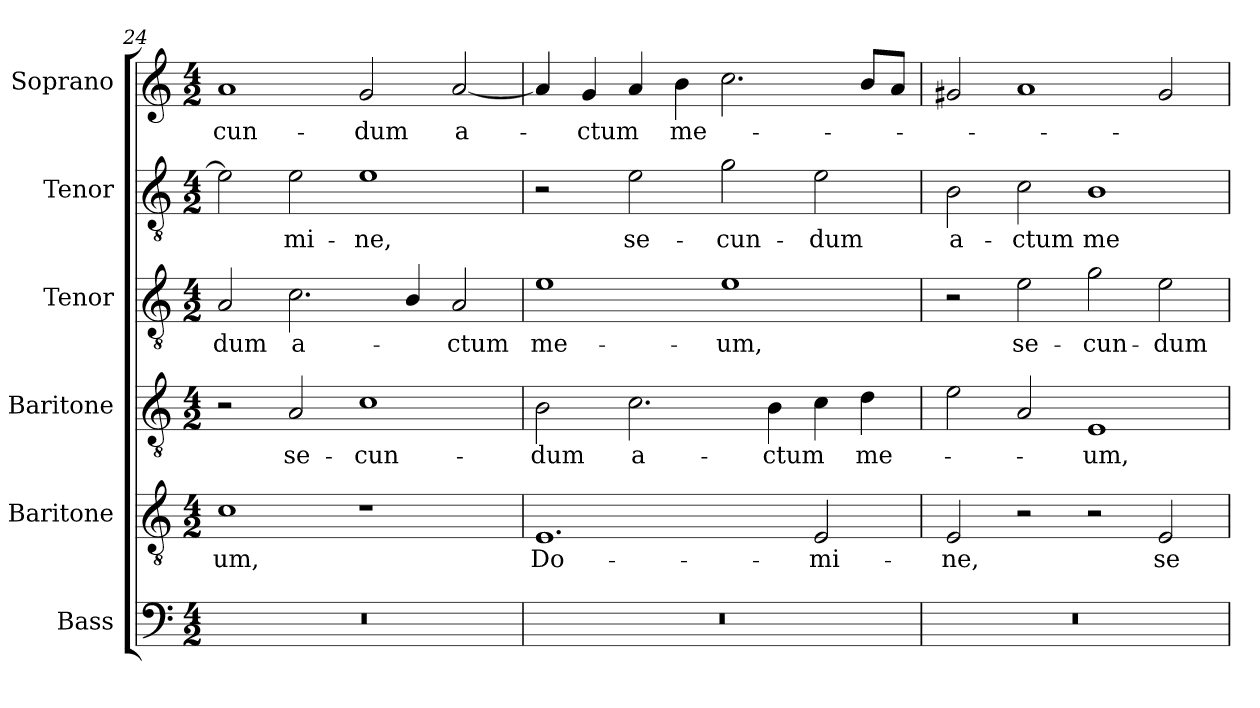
**kern	**kern	**text	**kern	**text	**kern	**text	**kern	**text	**kern	**text
*part6	*part5	*part5	*part4	*part4	*part3	*part3	*part2	*part2	*part1	*part1
*staff6	*staff5	*staff5	*staff4	*staff4	*staff3	*staff3	*staff2	*staff2	*staff1	*staff1
*I"Bass	*I"Baritone	*	*I"Baritone	*	*I"Tenor	*	*I"Tenor	*	*I"Soprano	*
*I'B.	*I'Bar.	*	*I'Bar.	*	*I'T.	*	*I'T.	*	*I'S.	*
*clefF4	*clefGv2	*	*clefGv2	*	*clefGv2	*	*clefGv2	*	*clefG2	*
*	*ITrd7c12	*	*ITrd7c12	*	*ITrd7c12	*	*ITrd7c12	*	*	*
*k[]	*k[]	*	*k[]	*	*k[]	*	*k[]	*	*k[]	*
*C:	*C:	*	*C:	*	*C:	*	*C:	*	*C:	*
*M4/2	*M4/2	*	*M4/2	*	*M4/2	*	*M4/2	*	*M4/2	*
=24	=24	=24	=24	=24	=24	=24	=24	=24	=24	=24
!LO:N:vis=1	!	!	!	!	!	!	!	!	!	!
!	!	!LO:LY:b:color=#000000	!	!	!	!	!	!	!	!
!	!	!	!	!	!	!LO:LY:b:color=#000000	!	!	!	!
!	!	!	!	!	!	!	!	!	!	!LO:LY:b:color=#000000
0r	1Ci	-um,	2r	.	2AAi/	-dum	2Ei\]	.	1ai	-cun-
!	!	!	!	!LO:LY:b:color=#000000	!	!	!	!	!	!
!	!	!	!	!	!	!LO:LY:b:color=#000000	!	!	!	!
!	!	!	!	!	!	!	!	!LO:LY:b:color=#000000	!	!
.	.	.	2AAi/	se-	2.Ci\	a-	2Ei\	-mi-	.	.
!	!	!	!	!LO:LY:b:color=#000000	!	!	!	!	!	!
!	!	!	!	!	!	!	!	!LO:LY:b:color=#000000	!	!
!	!	!	!	!	!	!	!	!	!	!LO:LY:b:color=#000000
.	1r	.	1Ci	-cun-	.	.	1Ei	-ne,	2gi/	-dum
.	.	.	.	.	4BBi/	.	.	.	.	.
!	!	!	!	!	!	!LO:LY:b:color=#000000	!	!	!	!
!	!	!	!	!	!	!	!	!	!	!LO:LY:b:color=#000000
.	.	.	.	.	2AAi/	-ctum	.	.	[2ai/	a-
=25	=25	=25	=25	=25	=25	=25	=25	=25	=25	=25
!LO:N:vis=1	!	!	!	!	!	!	!	!	!	!
!	!	!LO:LY:b:color=#000000	!	!	!	!	!	!	!	!
!	!	!	!	!LO:LY:b:color=#000000	!	!	!	!	!	!
!	!	!	!	!	!	!LO:LY:b:color=#000000	!	!	!	!
0r	1.EEi	Do-	2BBi\	-dum	1Ei	me-	2r	.	4ai/]	.
!	!	!	!	!	!	!	!	!	!	!LO:LY:b:color=#000000
.	.	.	.	.	.	.	.	.	4gi/	-ctum
!	!	!	!	!LO:LY:b:color=#000000	!	!	!	!	!	!
!	!	!	!	!	!	!	!	!LO:LY:b:color=#000000	!	!
.	.	.	2.Ci\	a-	.	.	2Ei\	se-	4ai/	.
!	!	!	!	!	!	!	!	!	!	!LO:LY:b:color=#000000
.	.	.	.	.	.	.	.	.	4bi\	me-
!	!	!	!	!	!	!LO:LY:b:color=#000000	!	!	!	!
!	!	!	!	!	!	!	!	!LO:LY:b:color=#000000	!	!
.	.	.	.	.	1Ei	-um,	2Gi\	-cun-	2.cci\	.
!	!	!	!	!LO:LY:b:color=#000000	!	!	!	!	!	!
.	.	.	4BBi\	-ctum	.	.	.	.	.	.
!	!	!LO:LY:b:color=#000000	!	!	!	!	!	!	!	!
!	!	!	!	!	!	!	!	!LO:LY:b:color=#000000	!	!
.	2EEi/	-mi-	4Ci\	.	.	.	2Ei\	-dum	.	.
!	!	!	!	!LO:LY:b:color=#000000	!	!	!	!	!	!
.	.	.	4Di\	me-	.	.	.	.	8bi/L	.
.	.	.	.	.	.	.	.	.	8ai/J	.
!!LO:LB:g=z
=26	=26	=26	=26	=26	=26	=26	=26	=26	=26	=26
!LO:N:vis=1	!	!	!	!	!	!	!	!	!	!
!	!	!LO:LY:b:color=#000000	!	!	!	!	!	!	!	!
!	!	!	!	!	!	!	!	!LO:LY:b:color=#000000	!	!
0r	2EEi/	-ne,	2Ei\	.	2r	.	2BBi\	a-	2g#Xi/	.
!	!	!	!	!	!	!LO:LY:b:color=#000000	!	!	!	!
!	!	!	!	!	!	!	!	!LO:LY:b:color=#000000	!	!
.	2r	.	2AAi/	.	2Ei\	se-	2Ci\	-ctum	1ai	.
!	!	!	!	!LO:LY:b:color=#000000	!	!	!	!	!	!
!	!	!	!	!	!	!LO:LY:b:color=#000000	!	!	!	!
!	!	!	!	!	!	!	!	!LO:LY:b:color=#000000	!	!
.	2r	.	1EEi	-um,	2Gi\	-cun-	1BBi	me-	.	.
!	!	!LO:LY:b:color=#000000	!	!	!	!	!	!	!	!
!	!	!	!	!	!	!LO:LY:b:color=#000000	!	!	!	!
.	2EEi/	se-	.	.	2Ei\	-dum	.	.	2g#i/	.
=	=	=	=	=	=	=	=	=	=	=
*-	*-	*-	*-	*-	*-	*-	*-	*-	*-	*-
